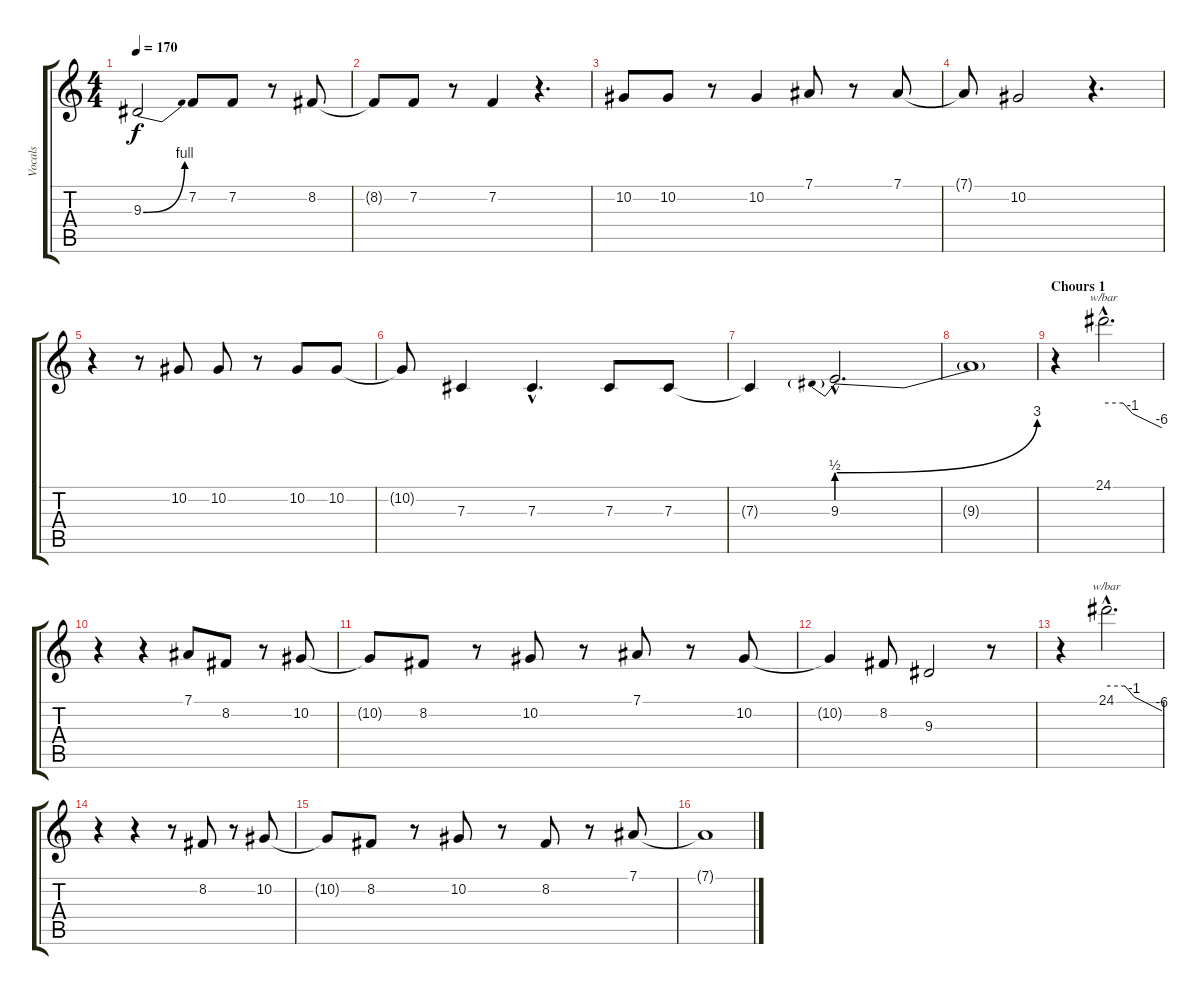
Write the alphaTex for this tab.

\track ("Vocals" "Vocals") {instrument lead6voice}
\staff {score tabs}
\tuning (Eb4 Bb3 Gb3 Db3 Ab2 Eb2) {hide}
\ts (4 4)
\tempo 170
\clef g2
\ks c
9.3{be (bend 0 0 60 4)}.2{dy f} 7.2.8 7.2.8 r.8 8.2.8 |
8.2{t}.8 7.2.8 r.8 7.2.4 r.4{d} |
10.2.8 10.2.8 r.8 10.2.4 7.1.8 r.8 7.1.8 |
7.1{t}.8 10.2.2 r.4{d} |
r.4 r.8 10.2.8 10.2.8 r.8 10.2.8 10.2.8 |
10.2{t}.8 7.3.4 7.3{hac}.4{d} 7.3.8 7.3.8 |
7.3{t}.4 9.3{be (prebendbend 0 2 60 12) hac}.2{d} |
9.3{t}.1 |
\section ("" "Chours 1")
r.4 24.1{hac}.2{d tbe (custom default 0 0 20 0 30 -4 60 -24)} |
r.4 r.4 7.1.8 8.2.8 r.8 10.2.8 |
10.2{t}.8 8.2.8 r.8 10.2.8 r.8 7.1.8 r.8 10.2.8 |
10.2{t}.4 8.2.8 9.3.2 r.8 |
r.4 24.1{hac}.2{d tbe (custom default 0 0 20 0 30 -4 60 -24)} |
r.4 r.4 r.8 8.2.8 r.8 10.2.8 |
10.2{t}.8 8.2.8 r.8 10.2.8 r.8 8.2.8 r.8 7.1.8 |
7.1{t}.1
